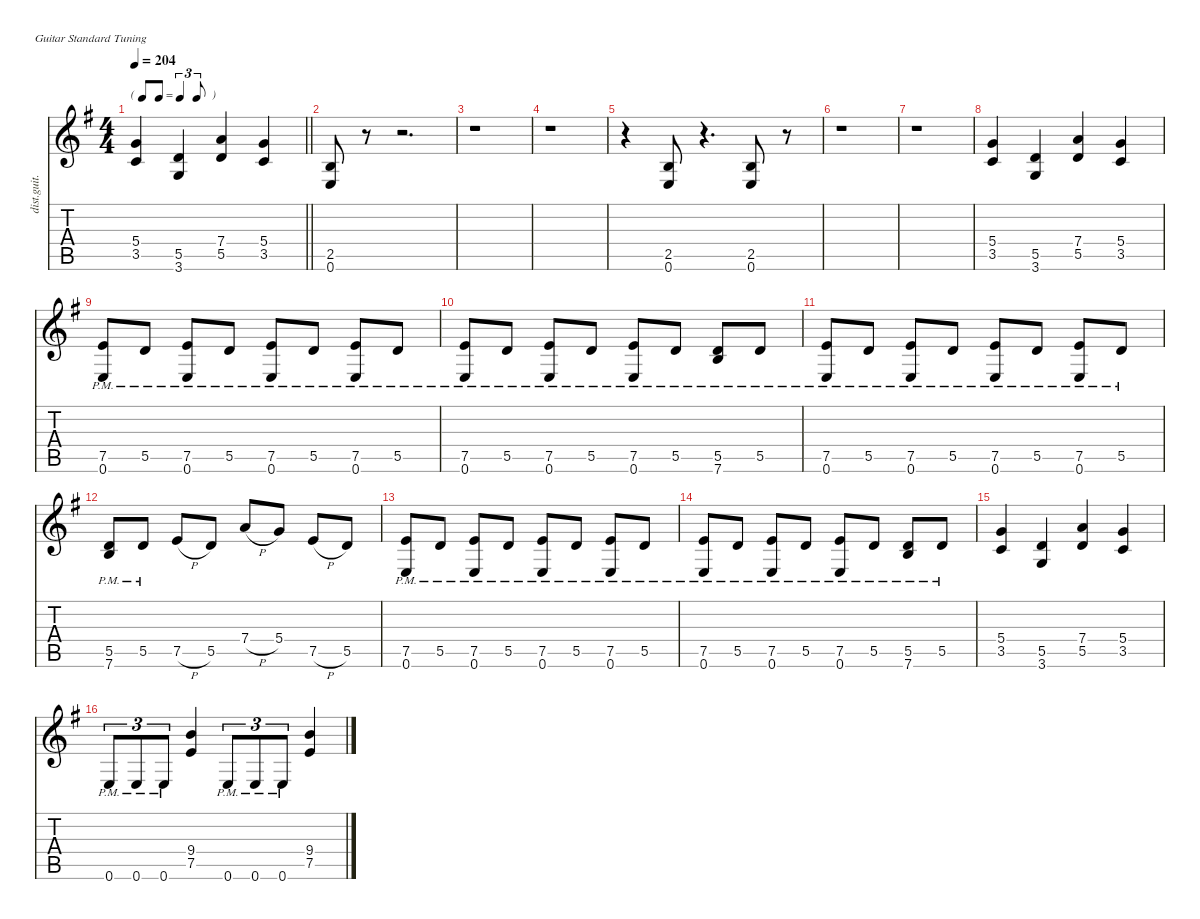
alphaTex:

\defaultSystemsLayout 4
\hideDynamics
\bracketExtendMode nobrackets
\otherSystemsTrackNameOrientation horizontal
\track ("Kirk Hammett" "dist.guit.") {defaultSystemsLayout 4 instrument distortionguitar}
\staff {score tabs}
\tuning (E4 B3 G3 D3 A2 E2)
\ts (4 4)
\beaming (8 2 2 2 2)
\tf triplet8th
\tempo 204
\clef g2
\barLineRight lightlight
\ks eminor
(5.4{acc forcenatural} 3.5{acc forcenatural}).4{dy f instrument distortionguitar beam Up} (5.5{acc forcenatural} 3.6{acc forcenatural}).4{beam Up} (7.4{acc forcenatural} 5.5{acc forcenatural}).4{beam Up} (5.4{acc forcenatural} 3.5{acc forcenatural}).4{beam Up} |
(2.5{acc forcenatural} 0.6{acc forcenatural}).8{beam Up} r.8{beam Up} r.2{d beam Up} |
r.1{beam Down} |
r.1{beam Down} |
r.4{beam Down} (2.5{acc forcenatural} 0.6{acc forcenatural}).8{beam Up} r.4{d beam Up} (2.5{acc forcenatural} 0.6{acc forcenatural}).8{beam Up} r.8{beam Up} |
r.1{beam Down} |
r.1{beam Down} |
(5.4{acc forcenatural} 3.5{acc forcenatural}).4{beam Up} (5.5{acc forcenatural} 3.6{acc forcenatural}).4{beam Up} (7.4{acc forcenatural} 5.5{acc forcenatural}).4{beam Up} (5.4{acc forcenatural} 3.5{acc forcenatural}).4{beam Up} |
(7.5{pm acc forcenatural} 0.6{pm acc forcenatural}).8{beam Up} 5.5{pm acc forcenatural}.8{beam Up} (7.5{pm acc forcenatural} 0.6{pm acc forcenatural}).8{beam Up} 5.5{pm acc forcenatural}.8{beam Up} (7.5{pm acc forcenatural} 0.6{pm acc forcenatural}).8{beam Up} 5.5{pm acc forcenatural}.8{beam Up} (7.5{pm acc forcenatural} 0.6{pm acc forcenatural}).8{beam Up} 5.5{pm acc forcenatural}.8{beam Up} |
(7.5{pm acc forcenatural} 0.6{pm acc forcenatural}).8{beam Up} 5.5{pm acc forcenatural}.8{beam Up} (7.5{pm acc forcenatural} 0.6{pm acc forcenatural}).8{beam Up} 5.5{pm acc forcenatural}.8{beam Up} (7.5{pm acc forcenatural} 0.6{pm acc forcenatural}).8{beam Up} 5.5{pm acc forcenatural}.8{beam Up} (5.5{pm acc forcenatural} 7.6{pm acc forcenatural}).8{beam Up} 5.5{pm acc forcenatural}.8{beam Up} |
(7.5{pm acc forcenatural} 0.6{pm acc forcenatural}).8{beam Up} 5.5{pm acc forcenatural}.8{beam Up} (7.5{pm acc forcenatural} 0.6{pm acc forcenatural}).8{beam Up} 5.5{pm acc forcenatural}.8{beam Up} (7.5{pm acc forcenatural} 0.6{pm acc forcenatural}).8{beam Up} 5.5{pm acc forcenatural}.8{beam Up} (7.5{pm acc forcenatural} 0.6{pm acc forcenatural}).8{beam Up} 5.5{pm acc forcenatural}.8{beam Up} |
(5.5{pm acc forcenatural} 7.6{pm acc forcenatural}).8{beam Up} 5.5{pm acc forcenatural}.8{beam Up} 7.5{h acc forcenatural}.8{beam Up} 5.5{acc forcenatural}.8{beam Up} 7.4{h acc forcenatural}.8{beam Up} 5.4{acc forcenatural}.8{beam Up} 7.5{h acc forcenatural}.8{beam Up} 5.5{acc forcenatural}.8{beam Up} |
(7.5{pm acc forcenatural} 0.6{pm acc forcenatural}).8{beam Up} 5.5{pm acc forcenatural}.8{beam Up} (7.5{pm acc forcenatural} 0.6{pm acc forcenatural}).8{beam Up} 5.5{pm acc forcenatural}.8{beam Up} (7.5{pm acc forcenatural} 0.6{pm acc forcenatural}).8{beam Up} 5.5{pm acc forcenatural}.8{beam Up} (7.5{pm acc forcenatural} 0.6{pm acc forcenatural}).8{beam Up} 5.5{pm acc forcenatural}.8{beam Up} |
(7.5{pm acc forcenatural} 0.6{pm acc forcenatural}).8{beam Up} 5.5{pm acc forcenatural}.8{beam Up} (7.5{pm acc forcenatural} 0.6{pm acc forcenatural}).8{beam Up} 5.5{pm acc forcenatural}.8{beam Up} (7.5{pm acc forcenatural} 0.6{pm acc forcenatural}).8{beam Up} 5.5{pm acc forcenatural}.8{beam Up} (5.5{pm acc forcenatural} 7.6{pm acc forcenatural}).8{beam Up} 5.5{pm acc forcenatural}.8{beam Up} |
(5.4{acc forcenatural} 3.5{acc forcenatural}).4{beam Up} (5.5{acc forcenatural} 3.6{acc forcenatural}).4{beam Up} (7.4{acc forcenatural} 5.5{acc forcenatural}).4{beam Up} (5.4{acc forcenatural} 3.5{acc forcenatural}).4{beam Up} |
0.6{pm acc forcenatural}.8{tu (3 2) beam Up} 0.6{pm acc forcenatural}.8{tu (3 2) beam Up} 0.6{pm acc forcenatural}.8{tu (3 2) beam Up} (9.4{acc forcenatural} 7.5{acc forcenatural}).4{beam Up} 0.6{pm acc forcenatural}.8{tu (3 2) beam Up} 0.6{pm acc forcenatural}.8{tu (3 2) beam Up} 0.6{pm acc forcenatural}.8{tu (3 2) beam Up} (9.4{acc forcenatural} 7.5{acc forcenatural}).4{beam Up}
